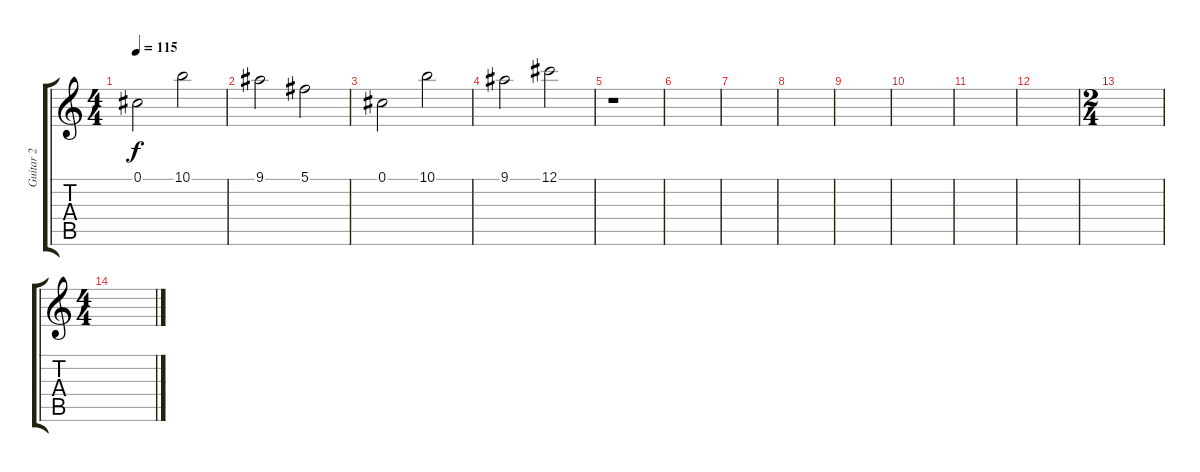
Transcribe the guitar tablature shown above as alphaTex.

\track ("Guitar 2" "Guitar 2") {instrument distortionguitar}
\staff {score tabs}
\tuning (Db4 Ab3 E3 B2 Gb2 Db2) {hide}
\ts (4 4)
\tempo 115
\clef g2
\ks c
0.1.2{dy f} 10.1.2 |
9.1.2 5.1.2 |
0.1.2 10.1.2 |
9.1.2 12.1.2 |
r.1 |
|
|
|
|
|
|
|
\ts (2 4)
|
\ts (4 4)
